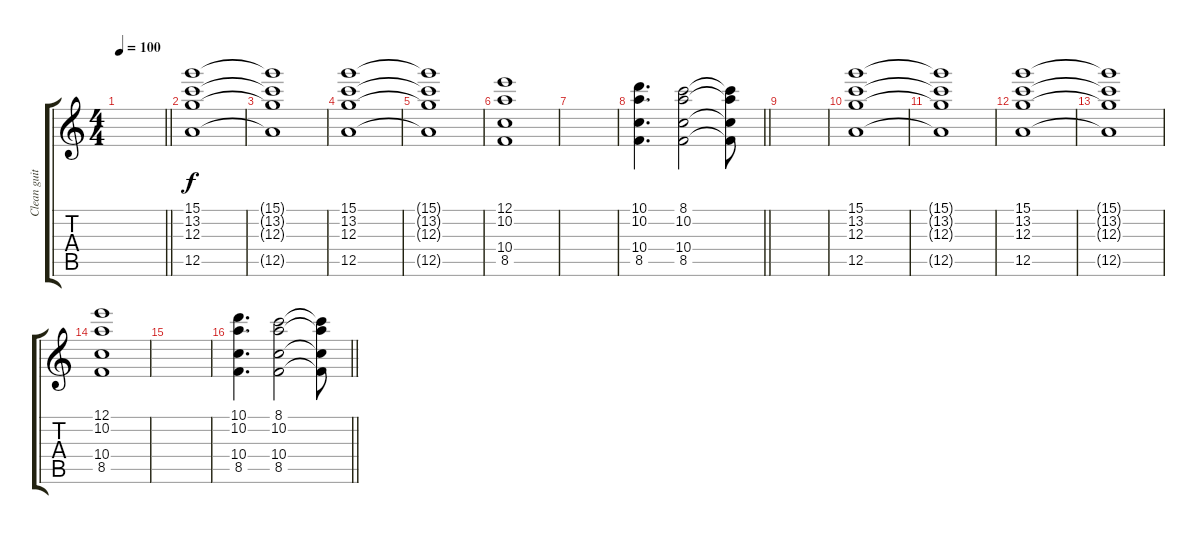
\track ("Clean guitar" "Clean guit") {instrument electricguitarjazz}
\staff {score tabs}
\tuning (E4 B3 G3 D3 A2 E2) {hide}
\ts (4 4)
\tempo 100
\clef g2
\barLineRight lightlight
\ks c
|
(15.1 13.2 12.3 12.5).1 |
(15.1{t} 13.2{t} 12.3{t} 12.5{t}).1 |
(15.1 13.2 12.3 12.5).1 |
(15.1{t} 13.2{t} 12.3{t} 12.5{t}).1 |
(12.1 10.2 10.4 8.5).1 |
|
\barLineRight lightlight
(10.1 10.2 10.4 8.5).4{d} (8.1 10.2 10.4 8.5).2 (8.1{t} 10.2{t} 10.4{t} 8.5{t}).8 |
|
(15.1 13.2 12.3 12.5).1 |
(15.1{t} 13.2{t} 12.3{t} 12.5{t}).1 |
(15.1 13.2 12.3 12.5).1 |
(15.1{t} 13.2{t} 12.3{t} 12.5{t}).1 |
(12.1 10.2 10.4 8.5).1 |
|
\barLineRight lightlight
(10.1 10.2 10.4 8.5).4{d} (8.1 10.2 10.4 8.5).2 (8.1{t} 10.2{t} 10.4{t} 8.5{t}).8
